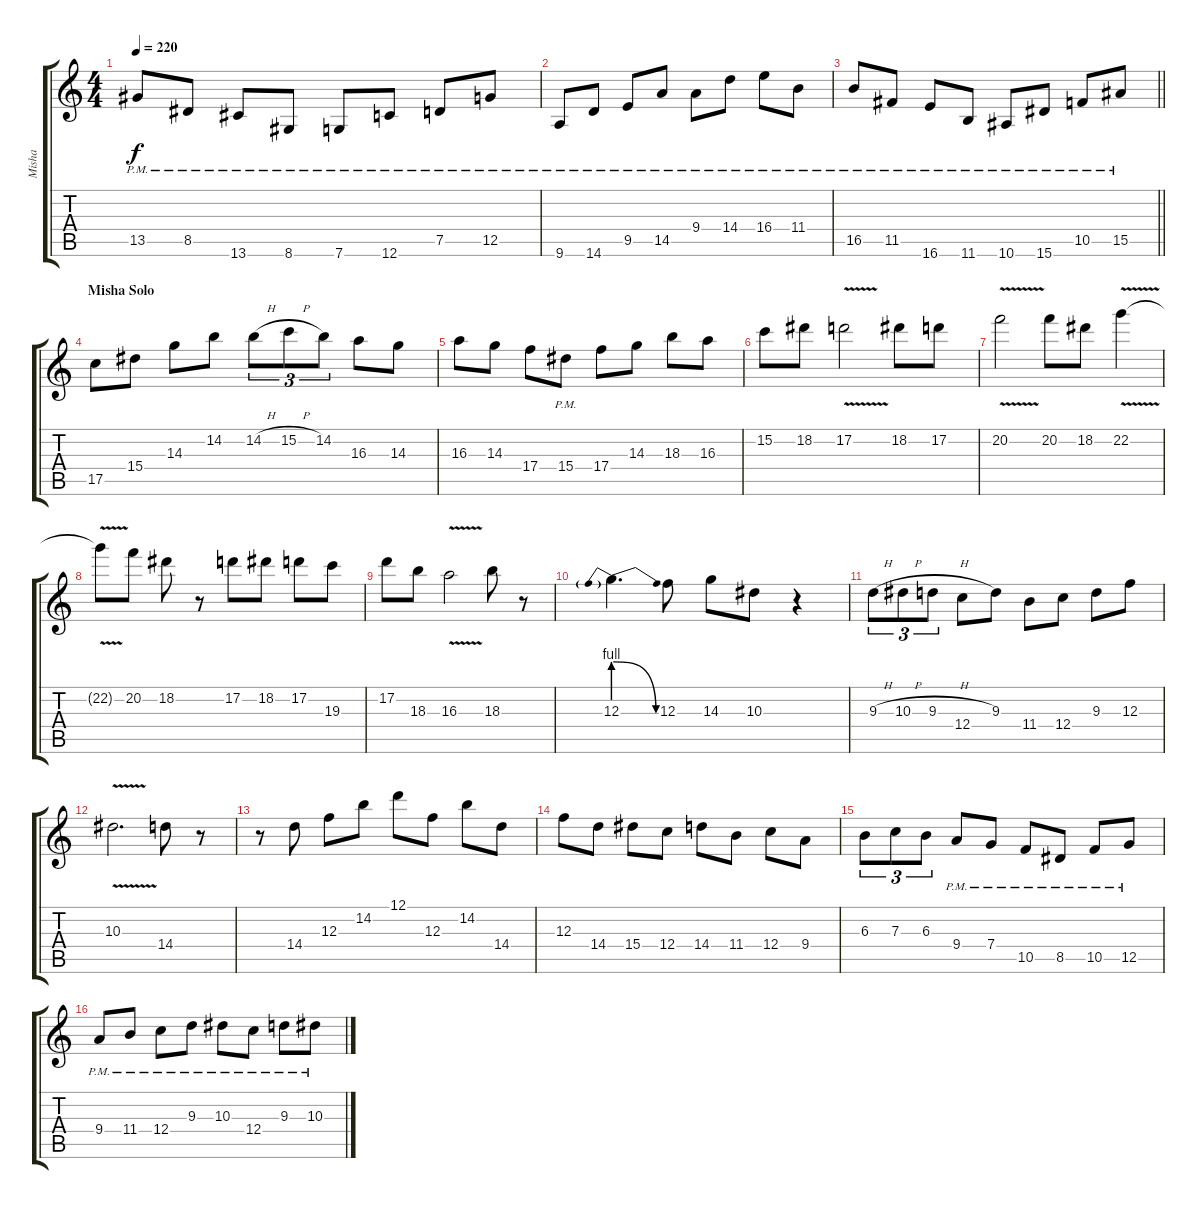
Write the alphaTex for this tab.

\track ("Misha" "Misha") {instrument overdrivenguitar}
\staff {score tabs}
\tuning (D4 A3 F3 C3 G2 C2) {hide}
\ts (4 4)
\tempo 220
\clef g2
\ks c
13.5{pm}.8{dy f} 8.5{pm}.8 13.6{pm}.8 8.6{pm}.8 7.6{pm}.8 12.6{pm}.8 7.5{pm}.8 12.5{pm}.8 |
9.6{pm}.8 14.6{pm}.8 9.5{pm}.8 14.5{pm}.8 9.4{pm}.8 14.4{pm}.8 16.4{pm}.8 11.4{pm}.8 |
\barLineRight lightlight
16.5{pm}.8 11.5{pm}.8 16.6{pm}.8 11.6{pm}.8 10.6{pm}.8 15.6{pm}.8 10.5{pm}.8 15.5{pm}.8 |
\section ("" "Misha Solo")
17.5.8 15.4.8 14.3.8 14.2.8 14.2{h}.8{tu (3 2)} 15.2{h}.8{tu (3 2)} 14.2.8{tu (3 2)} 16.3.8 14.3.8 |
16.3.8 14.3.8 17.4.8 15.4{pm}.8 17.4.8 14.3.8 18.3.8 16.3.8 |
15.2.8 18.2.8 17.2{v}.2 18.2.8 17.2.8 |
20.2{v}.2 20.2.8 18.2.8 22.2{v}.4 |
22.2{t}.8 20.2.8 18.2.8 r.8 17.2.8 18.2.8 17.2.8 19.3.8 |
17.2.8 18.3.8 16.3{v}.2 18.3.8 r.8 |
12.3{be (prebendrelease 0 4 60 0)}.4{d} 12.3.8 14.3.8 10.3.8 r.4 |
9.3{h}.8{tu (3 2)} 10.3{h}.8{tu (3 2)} 9.3{h}.8{tu (3 2)} 12.4.8 9.3.8 11.4.8 12.4.8 9.3.8 12.3.8 |
10.3{v}.2{d} 14.4.8 r.8 |
r.8 14.4.8 12.3.8 14.2.8 12.1.8 12.3.8 14.2.8 14.4.8 |
12.3.8 14.4.8 15.4.8 12.4.8 14.4.8 11.4.8 12.4.8 9.4.8 |
6.3.8{tu (3 2)} 7.3.8{tu (3 2)} 6.3.8{tu (3 2)} 9.4{pm}.8 7.4{pm}.8 10.5{pm}.8 8.5{pm}.8 10.5{pm}.8 12.5{pm}.8 |
9.4{pm}.8 11.4{pm}.8 12.4{pm}.8 9.3{pm}.8 10.3{pm}.8 12.4{pm}.8 9.3{pm}.8 10.3{pm}.8
